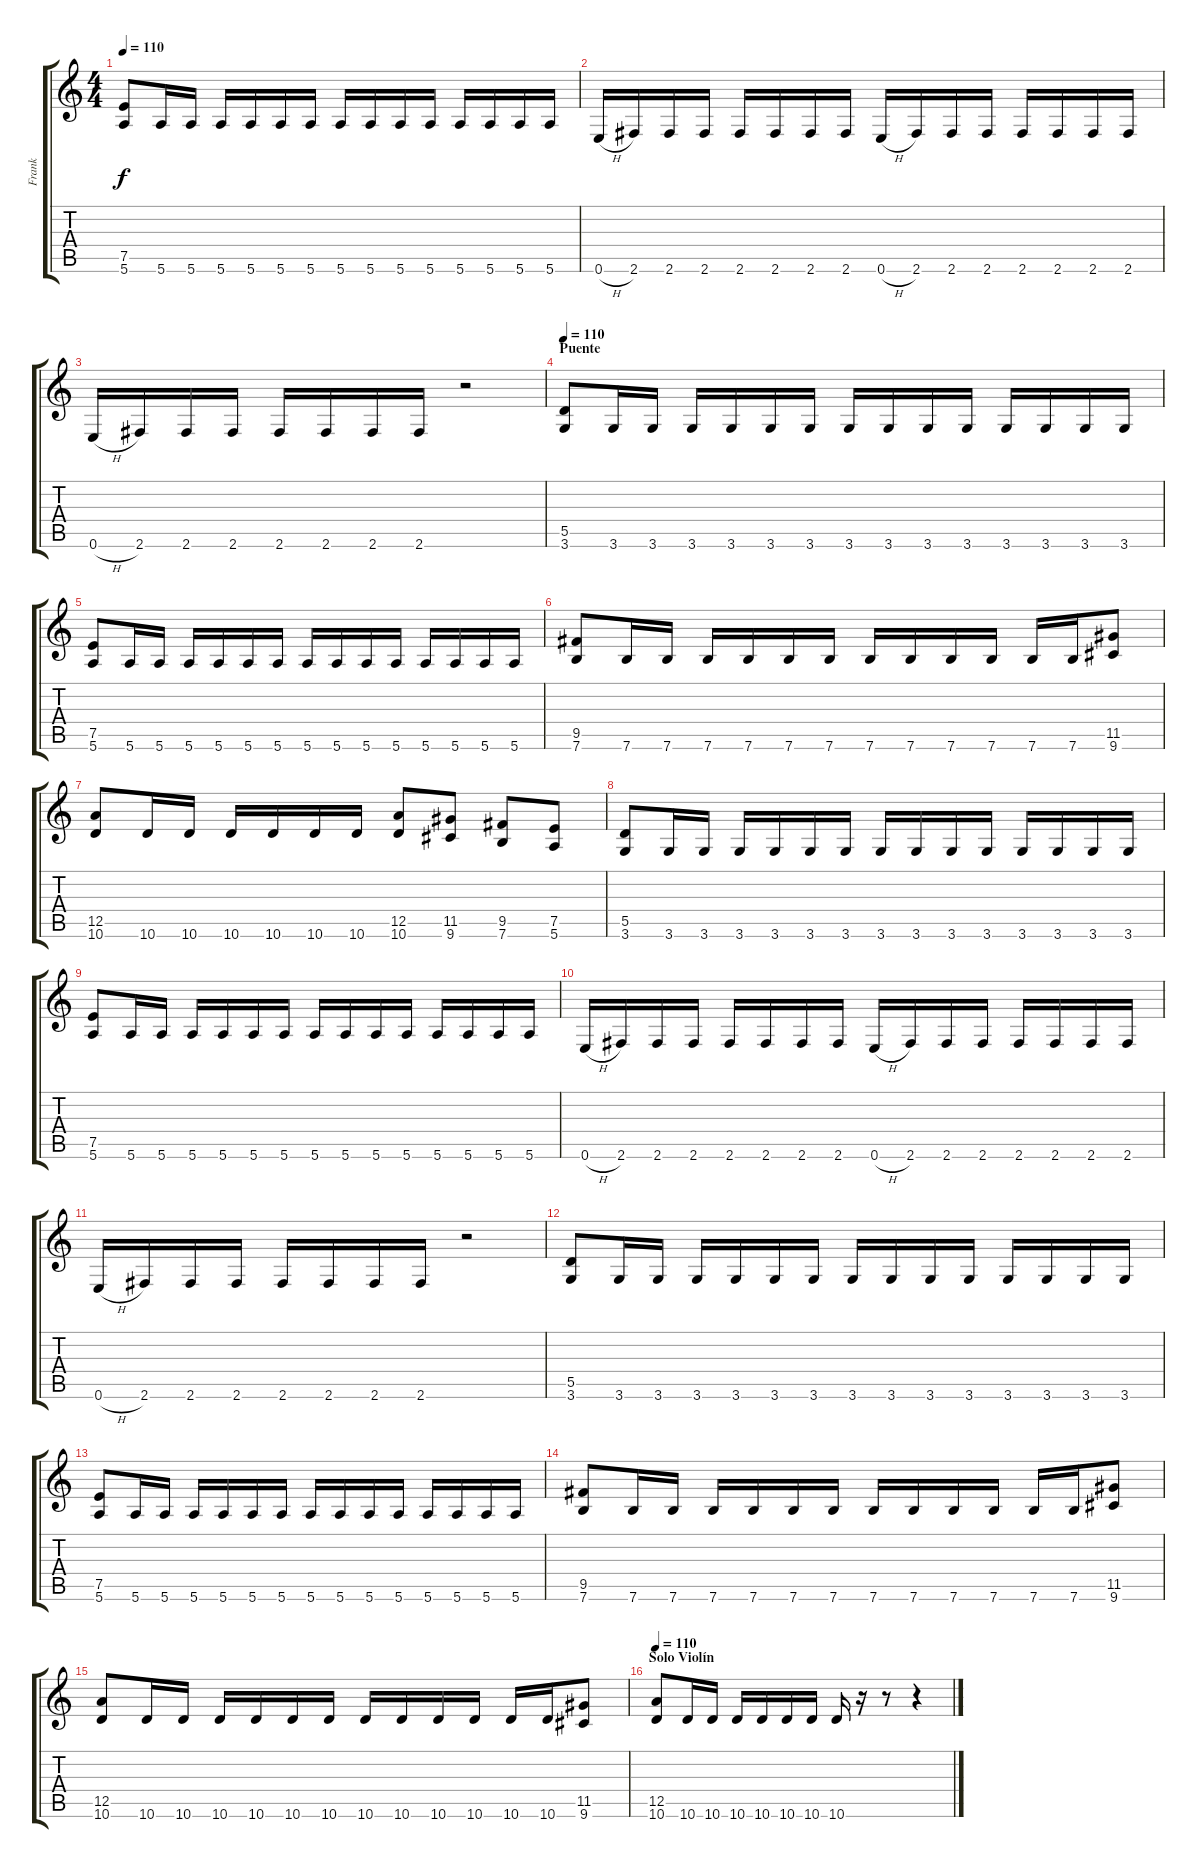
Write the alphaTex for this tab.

\track ("Frank" "Frank") {instrument overdrivenguitar}
\staff {score tabs}
\tuning (E4 B3 G3 D3 A2 E2) {hide}
\ts (4 4)
\tempo 110
\clef g2
\ks c
(7.5 5.6).8{dy f} 5.6.16 5.6.16 5.6.16 5.6.16 5.6.16 5.6.16 5.6.16 5.6.16 5.6.16 5.6.16 5.6.16 5.6.16 5.6.16 5.6.16 |
0.6{h}.16 2.6.16 2.6.16 2.6.16 2.6.16 2.6.16 2.6.16 2.6.16 0.6{h}.16 2.6.16 2.6.16 2.6.16 2.6.16 2.6.16 2.6.16 2.6.16 |
0.6{h}.16 2.6.16 2.6.16 2.6.16 2.6.16 2.6.16 2.6.16 2.6.16 r.2 |
\section ("" "Puente")
\tempo 110
(5.5 3.6).8 3.6.16 3.6.16 3.6.16 3.6.16 3.6.16 3.6.16 3.6.16 3.6.16 3.6.16 3.6.16 3.6.16 3.6.16 3.6.16 3.6.16 |
(7.5 5.6).8 5.6.16 5.6.16 5.6.16 5.6.16 5.6.16 5.6.16 5.6.16 5.6.16 5.6.16 5.6.16 5.6.16 5.6.16 5.6.16 5.6.16 |
(9.5 7.6).8 7.6.16 7.6.16 7.6.16 7.6.16 7.6.16 7.6.16 7.6.16 7.6.16 7.6.16 7.6.16 7.6.16 7.6.16 (11.5 9.6).8 |
(12.5 10.6).8 10.6.16 10.6.16 10.6.16 10.6.16 10.6.16 10.6.16 (12.5 10.6).8 (11.5 9.6).8 (9.5 7.6).8 (7.5 5.6).8 |
(5.5 3.6).8 3.6.16 3.6.16 3.6.16 3.6.16 3.6.16 3.6.16 3.6.16 3.6.16 3.6.16 3.6.16 3.6.16 3.6.16 3.6.16 3.6.16 |
(7.5 5.6).8 5.6.16 5.6.16 5.6.16 5.6.16 5.6.16 5.6.16 5.6.16 5.6.16 5.6.16 5.6.16 5.6.16 5.6.16 5.6.16 5.6.16 |
0.6{h}.16 2.6.16 2.6.16 2.6.16 2.6.16 2.6.16 2.6.16 2.6.16 0.6{h}.16 2.6.16 2.6.16 2.6.16 2.6.16 2.6.16 2.6.16 2.6.16 |
0.6{h}.16 2.6.16 2.6.16 2.6.16 2.6.16 2.6.16 2.6.16 2.6.16 r.2 |
(5.5 3.6).8 3.6.16 3.6.16 3.6.16 3.6.16 3.6.16 3.6.16 3.6.16 3.6.16 3.6.16 3.6.16 3.6.16 3.6.16 3.6.16 3.6.16 |
(7.5 5.6).8 5.6.16 5.6.16 5.6.16 5.6.16 5.6.16 5.6.16 5.6.16 5.6.16 5.6.16 5.6.16 5.6.16 5.6.16 5.6.16 5.6.16 |
(9.5 7.6).8 7.6.16 7.6.16 7.6.16 7.6.16 7.6.16 7.6.16 7.6.16 7.6.16 7.6.16 7.6.16 7.6.16 7.6.16 (11.5 9.6).8 |
(12.5 10.6).8 10.6.16 10.6.16 10.6.16 10.6.16 10.6.16 10.6.16 10.6.16 10.6.16 10.6.16 10.6.16 10.6.16 10.6.16 (11.5 9.6).8 |
\section ("" "Solo Violín")
\tempo 110
(12.5 10.6).8 10.6.16 10.6.16 10.6.16 10.6.16 10.6.16 10.6.16 10.6.16 r.16 r.8 r.4
